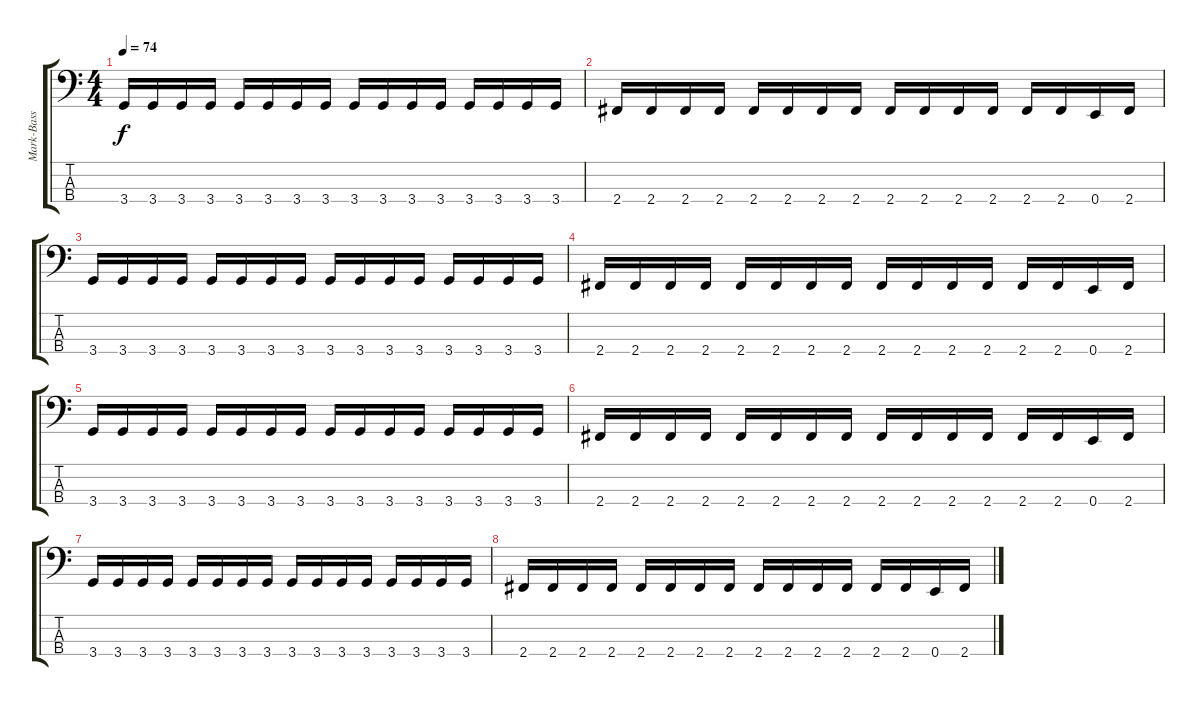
\track ("Mark-Bass" "Mark-Bass") {instrument electricbassfinger}
\staff {score tabs}
\tuning (G2 D2 A1 E1) {hide}
\ts (4 4)
\tempo 74
\clef f4
\ks c
3.4.16{dy f} 3.4.16 3.4.16 3.4.16 3.4.16 3.4.16 3.4.16 3.4.16 3.4.16 3.4.16 3.4.16 3.4.16 3.4.16 3.4.16 3.4.16 3.4.16 |
2.4.16 2.4.16 2.4.16 2.4.16 2.4.16 2.4.16 2.4.16 2.4.16 2.4.16 2.4.16 2.4.16 2.4.16 2.4.16 2.4.16 0.4.16 2.4.16 |
3.4.16 3.4.16 3.4.16 3.4.16 3.4.16 3.4.16 3.4.16 3.4.16 3.4.16 3.4.16 3.4.16 3.4.16 3.4.16 3.4.16 3.4.16 3.4.16 |
2.4.16 2.4.16 2.4.16 2.4.16 2.4.16 2.4.16 2.4.16 2.4.16 2.4.16 2.4.16 2.4.16 2.4.16 2.4.16 2.4.16 0.4.16 2.4.16 |
3.4.16 3.4.16 3.4.16 3.4.16 3.4.16 3.4.16 3.4.16 3.4.16 3.4.16 3.4.16 3.4.16 3.4.16 3.4.16 3.4.16 3.4.16 3.4.16 |
2.4.16 2.4.16 2.4.16 2.4.16 2.4.16 2.4.16 2.4.16 2.4.16 2.4.16 2.4.16 2.4.16 2.4.16 2.4.16 2.4.16 0.4.16 2.4.16 |
3.4.16 3.4.16 3.4.16 3.4.16 3.4.16 3.4.16 3.4.16 3.4.16 3.4.16 3.4.16 3.4.16 3.4.16 3.4.16 3.4.16 3.4.16 3.4.16 |
2.4.16 2.4.16 2.4.16 2.4.16 2.4.16 2.4.16 2.4.16 2.4.16 2.4.16 2.4.16 2.4.16 2.4.16 2.4.16 2.4.16 0.4.16 2.4.16
